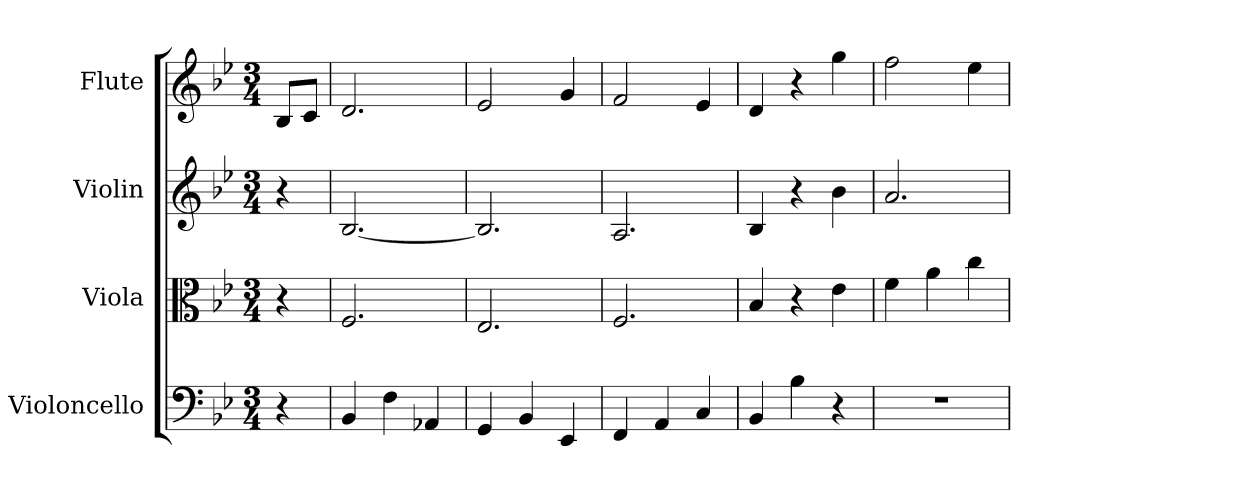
**kern	**kern	**kern	**kern
*part4	*part3	*part2	*part1
*staff4	*staff3	*staff2	*staff1
*I"Violoncello	*I"Viola	*I"Violin	*I"Flute
*I'Vc	*I'Vla	*I'Vln	*I'Fl
*clefF4	*clefC3	*	*
*k[b-e-]	*k[b-e-]	*k[b-e-]	*k[b-e-]
*B-:	*B-:	*B-:	*B-:
*M3/4	*M3/4	*M3/4	*M3/4
*MM207	*MM207	*MM207	*MM207
=	=	=	=
4r	4r	4r	8B-L
.	.	.	8cJ
=1	=1	=1	=1
4BB-	2.F	[2.B-	2.d
4F	.	.	.
4AA-X	.	.	.
=2	=2	=2	=2
4GG	2.E-	2.B-]	2e-
4BB-	.	.	.
4EE-	.	.	4g
=3	=3	=3	=3
4FF	2.F	2.A	2f
4AA	.	.	.
4C	.	.	4e-
=4	=4	=4	=4
4BB-	4B-	4B-	4d
4B-	4r	4r	4r
4r	4e-	4b-	4gg
=5	=5	=5	=5
2.r	4f	2.a	2ff
.	4a	.	.
.	4cc	.	4ee-
=	=	=	=
*-	*-	*-	*-
